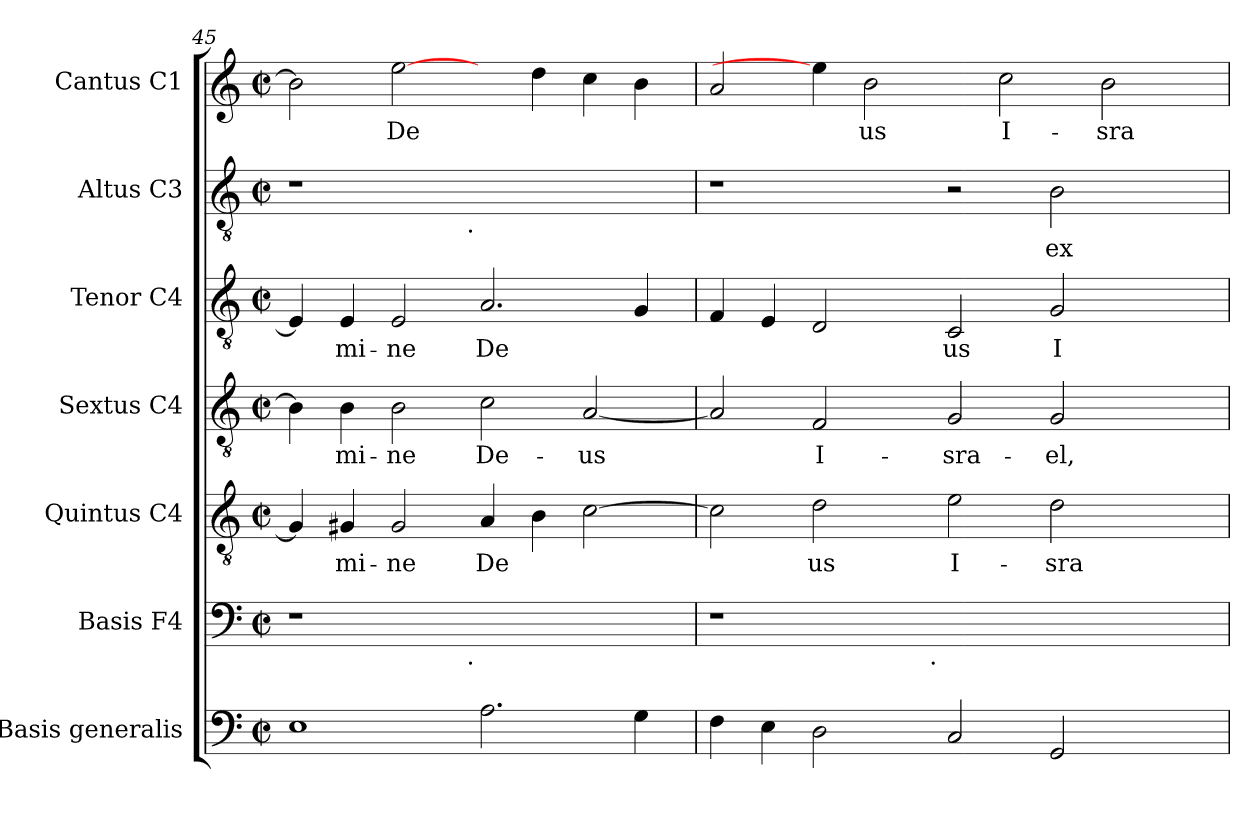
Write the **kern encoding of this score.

**kern	**kern	**kern	**text	**kern	**text	**kern	**text	**kern	**text	**kern	**text
*part7	*part6	*part5	*part5	*part4	*part4	*part3	*part3	*part2	*part2	*part1	*part1
*staff7	*staff6	*staff5	*staff5	*staff4	*staff4	*staff3	*staff3	*staff2	*staff2	*staff1	*staff1
*I"Basis  generalis	*I"Basis  F4	*I"Quintus  C4	*	*I"Sextus  C4	*	*I"Tenor  C4	*	*I"Altus  C3	*	*I"Cantus  C1	*
*	*I'B	*	*	*	*	*I'T	*	*I'A	*	*I'C	*
*clefF4	*clefF4	*clefGv2	*	*clefGv2	*	*clefGv2	*	*clefGv2	*	*clefG2	*
*k[]	*k[]	*k[]	*	*k[]	*	*k[]	*	*k[]	*	*k[]	*
*C:	*C:	*C:	*	*C:	*	*C:	*	*C:	*	*C:	*
*M2/2	*M2/2	*M2/2	*	*M2/2	*	*M2/2	*	*M2/2	*	*M2/2	*
*met(c|)	*met(c|)	*met(c|)	*	*met(c|)	*	*met(c|)	*	*met(c|)	*	*met(c|)	*
=45	=45	=45	=45	=45	=45	=45	=45	=45	=45	=45	=45
!	!	!	!LO:LY:b:cj	!	!LO:LY:b:cj	!	!LO:LY:b:cj	!	!	!	!LO:LY:b:cj
*	*^	*	*	*	*	*	*	*^	*	*	*
1E	1r	2ryy	4G#/]	--	4B\]	--	4E/]	--	1r	2ryy	.	2b\]	.
!	!	!	!	!LO:LY:b:cj	!	!LO:LY:b:cj	!	!LO:LY:b:cj	!	!	!	!	!
.	.	.	4G#X/	-mi-	4B\	-mi-	4E/	-mi-	.	.	.	.	.
!	!	!	!	!LO:LY:b:cj	!	!LO:LY:b:cj	!	!LO:LY:b:cj	!	!	!	!	!LO:LY:b:cj
.	.	4...ryy	2G#/	-ne	2B\	-ne	2E/	-ne	.	4...ryy	.	[2ee\	De-
!	!	!	!	!	!	!	!	!	!	!LO:TX:b:t=.	!	!	!
!	!	!LO:TX:b:t=.	!	!	!	!	!	!	!	!	!	!	!
.	.	1ryy	.	.	.	.	.	.	.	1ryy	.	.	.
!	!	!	!	!LO:LY:b:cj	!	!LO:LY:b:cj	!	!LO:LY:b:cj	!	!	!	!	!
2.A\	1ryy	.	4A/	De-	2c\	De-	2.A/	De-	1ryy	.	.	4ryy	.
!	!	!	!	!LO:LY:b:cj	!	!	!	!	!	!	!	!	!LO:LY:b:cj
.	.	.	4B\	--	.	.	.	.	.	.	.	4dd\	--
!	!	!	!	!LO:LY:b:cj	!	!LO:LY:b:cj	!	!	!	!	!	!	!LO:LY:b:cj
.	.	.	[>2c\	--	[<2A/	-us	.	.	.	.	.	4cc\	--
!	!	!	!	!	!	!	!	!LO:LY:b:cj	!	!	!	!	!LO:LY:b:cj
4G\	.	.	.	.	.	.	4G/	--	.	.	.	4b\	--
.	.	32ryy	.	.	.	.	.	.	.	32ryy	.	.	.
=46	=46	=46	=46	=46	=46	=46	=46	=46	=46	=46	=46	=46	=46
!	!	!	!	!LO:LY:b:cj	!	!LO:LY:b:cj	!	!LO:LY:b:cj	!	!	!	!	!LO:LY:b:cj
*	*	*	*	*	*	*	*	*	*v	*v	*	*	*
4F\	1r	2ryy	2c\]	--	2A/]	.	4F/	--	1r	.	2a/	--
!	!	!	!	!	!	!	!	!LO:LY:b:cj	!	!	!	!
4E\	.	.	.	.	.	.	4E/	--	.	.	.	.
!	!	!	!	!LO:LY:b:cj	!	!LO:LY:b:cj	!	!LO:LY:b:cj	!	!	!	!
2D\	.	4ryy	2d\	-us	2F/	I-	2D/	--	.	.	4ee\]	.
!	!	!	!	!	!	!	!	!	!	!	!	!LO:LY:b:cj
.	.	8ryy	.	.	.	.	.	.	.	.	2b\	-us
.	.	16ryy	.	.	.	.	.	.	.	.	.	.
.	.	64ryy	.	.	.	.	.	.	.	.	.	.
!	!	!LO:TX:b:t=.	!	!	!	!	!	!	!	!	!	!
.	.	1ryy	.	.	.	.	.	.	.	.	.	.
!	!	!	!	!LO:LY:b:cj	!	!LO:LY:b:cj	!	!LO:LY:b:cj	!	!	!	!
2C/	1ryy	.	2e\	I-	2G/	-sra-	2C/	-us	2r	.	.	.
!	!	!	!	!	!	!	!	!	!	!	!	!LO:LY:b:cj
.	.	.	.	.	.	.	.	.	.	.	2cc\	I-
!	!	!	!	!LO:LY:b:cj	!	!LO:LY:b:cj	!	!LO:LY:b:cj	!	!LO:LY:b:cj	!	!
2GG/	.	.	2d\	-sra-	2G/	-el,	2G/	I-	2B\	ex-	.	.
!	!	!	!	!	!	!	!	!	!	!	!	!LO:LY:b:cj
.	.	.	.	.	.	.	.	.	.	.	2b\	-sra-
.	.	4ryy	.	.	.	.	.	.	.	.	.	.
4ryy	4ryy	.	4ryy	.	4ryy	.	4ryy	.	4ryy	.	.	.
.	.	32.ryy	.	.	.	.	.	.	.	.	.	.
*	*v	*v	*	*	*	*	*	*	*	*	*	*
=	=	=	=	=	=	=	=	=	=	=	=
*-	*-	*-	*-	*-	*-	*-	*-	*-	*-	*-	*-
